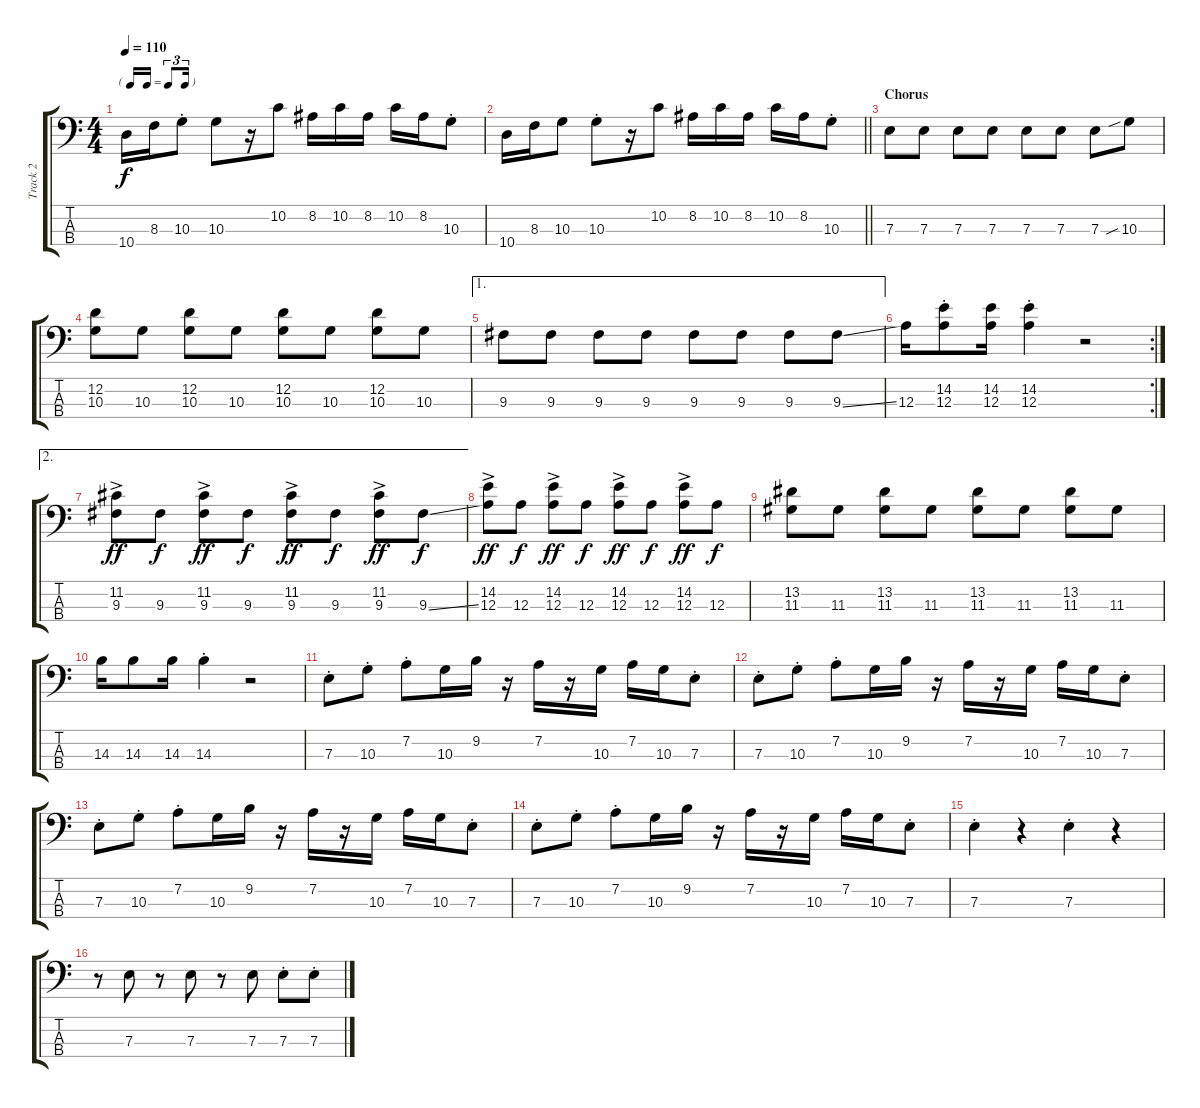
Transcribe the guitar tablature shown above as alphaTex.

\track ("Track 2" "Track 2") {instrument electricbasspick}
\staff {score tabs}
\tuning (G2 D2 A1 E1) {hide}
\ts (4 4)
\tf triplet16th
\tempo 110
\clef f4
\ks c
10.4.16{dy f} 8.3.16 10.3{st}.8 10.3.8 r.16 10.2.8 8.2.16 10.2.16 8.2.16 10.2.16 8.2.16 10.3{st}.8 |
\barLineRight lightlight
10.4.16 8.3.16 10.3.8 10.3{st}.8 r.16 10.2.8 8.2.16 10.2.16 8.2.16 10.2.16 8.2.16 10.3{st}.8 |
\section ("" "Chorus")
7.3.8 7.3.8 7.3.8 7.3.8 7.3.8 7.3.8 7.3.8 10.3{sib}.8 |
(12.2 10.3).8 10.3.8 (12.2 10.3).8 10.3.8 (12.2 10.3).8 10.3.8 (12.2 10.3).8 10.3.8 |
\ae 1
9.3.8 9.3.8 9.3.8 9.3.8 9.3.8 9.3.8 9.3.8 9.3{ss}.8 |
\rc 2
12.3.16 (14.2{st} 12.3{st}).8 (14.2 12.3).16 (14.2{st} 12.3{st}).4 r.2 |
\ae 2
(11.2{ac} 9.3{ac}).8{dy ff} 9.3.8{dy f} (11.2{ac} 9.3{ac}).8{dy ff} 9.3.8{dy f} (11.2{ac} 9.3{ac}).8{dy ff} 9.3.8{dy f} (11.2{ac} 9.3{ac}).8{dy ff} 9.3{ss}.8{dy f} |
(14.2{ac} 12.3{ac}).8{dy ff} 12.3.8{dy f} (14.2{ac} 12.3{ac}).8{dy ff} 12.3.8{dy f} (14.2{ac} 12.3{ac}).8{dy ff} 12.3.8{dy f} (14.2{ac} 12.3{ac}).8{dy ff} 12.3.8{dy f} |
(13.2 11.3).8 11.3.8 (13.2 11.3).8 11.3.8 (13.2 11.3).8 11.3.8 (13.2 11.3).8 11.3.8 |
14.3.16 14.3.8 14.3.16 14.3{st}.4 r.2 |
7.3{st}.8 10.3{st}.8 7.2{st}.8 10.3.16 9.2.16 r.16 7.2.16 r.16 10.3.16 7.2.16 10.3.16 7.3{st}.8 |
7.3{st}.8 10.3{st}.8 7.2{st}.8 10.3.16 9.2.16 r.16 7.2.16 r.16 10.3.16 7.2.16 10.3.16 7.3{st}.8 |
7.3{st}.8 10.3{st}.8 7.2{st}.8 10.3.16 9.2.16 r.16 7.2.16 r.16 10.3.16 7.2.16 10.3.16 7.3{st}.8 |
7.3{st}.8 10.3{st}.8 7.2{st}.8 10.3.16 9.2.16 r.16 7.2.16 r.16 10.3.16 7.2.16 10.3.16 7.3{st}.8 |
7.3{st}.4 r.4 7.3{st}.4 r.4 |
r.8 7.3.8 r.8 7.3.8 r.8 7.3.8 7.3{st}.8 7.3{st}.8
